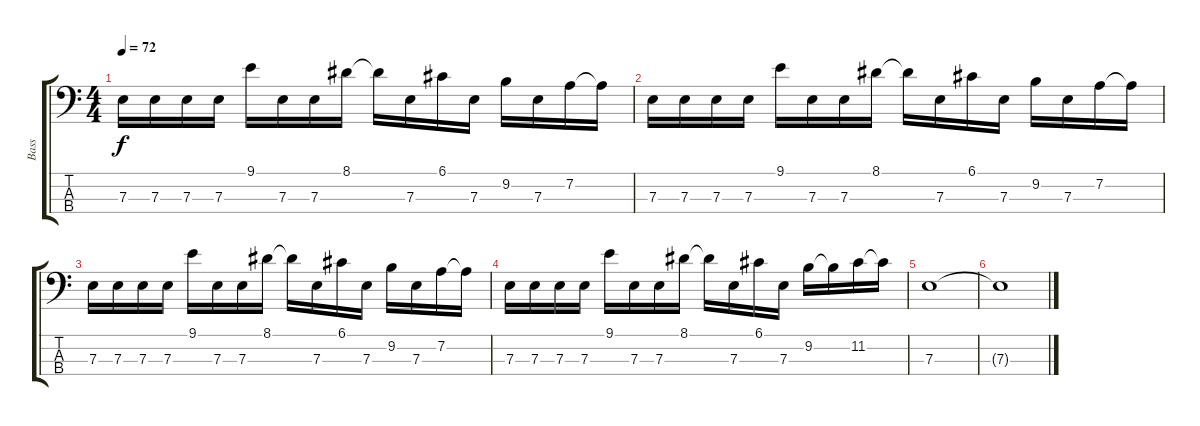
\track ("Bass" "Bass") {instrument electricbassfinger}
\staff {score tabs}
\tuning (G2 D2 A1 E1) {hide}
\ts (4 4)
\tempo 72
\clef f4
\ks c
7.3.16{dy f} 7.3.16 7.3.16 7.3.16 9.1.16 7.3.16 7.3.16 8.1.16 8.1{t}.16 7.3.16 6.1.16 7.3.16 9.2.16 7.3.16 7.2.16 7.2{t}.16 |
7.3.16 7.3.16 7.3.16 7.3.16 9.1.16 7.3.16 7.3.16 8.1.16 8.1{t}.16 7.3.16 6.1.16 7.3.16 9.2.16 7.3.16 7.2.16 7.2{t}.16 |
7.3.16 7.3.16 7.3.16 7.3.16 9.1.16 7.3.16 7.3.16 8.1.16 8.1{t}.16 7.3.16 6.1.16 7.3.16 9.2.16 7.3.16 7.2.16 7.2{t}.16 |
7.3.16 7.3.16 7.3.16 7.3.16 9.1.16 7.3.16 7.3.16 8.1.16 8.1{t}.16 7.3.16 6.1.16 7.3.16 9.2.16 9.2{t}.16 11.2.16 11.2{t}.16 |
7.3.1{volume 0} |
7.3{t}.1
